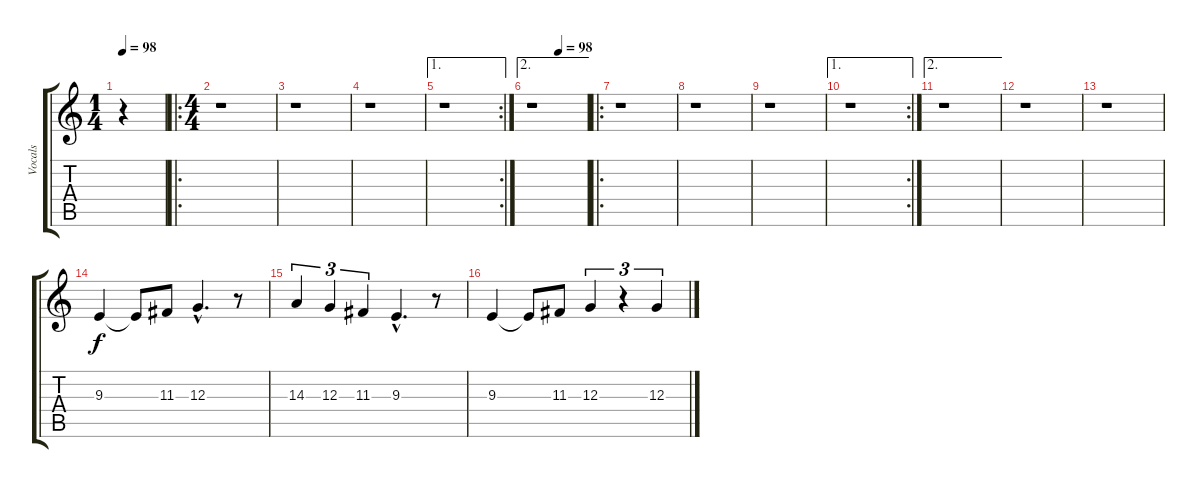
\track ("Vocals" "Vocals") {instrument stringensemble1}
\staff {score tabs}
\tuning (E4 B3 G3 D3 A2 E2) {hide}
\ts (1 4)
\tempo 98
\tempo 70
\tempo 98
\clef g2
\ks c
r.4{dy f instrument stringensemble1} |
\ro
\ts (4 4)
r.1 |
r.1 |
r.1 |
\ae 1
\rc 2
r.1 |
\ae 2
\tempo (98 0.5)
r.1 |
\ro
r.1 |
r.1 |
r.1 |
\ae 1
\rc 2
r.1 |
\ae 2
r.1 |
r.1 |
r.1 |
9.3.4 9.3{t}.8 11.3.8 12.3{hac}.4{d} r.8 |
14.3.4{tu (3 2)} 12.3.4{tu (3 2)} 11.3.4{tu (3 2)} 9.3{hac}.4{d} r.8 |
9.3.4 9.3{t}.8 11.3.8 12.3.4{tu (3 2)} r.4{tu (3 2)} 12.3.4{tu (3 2)}
